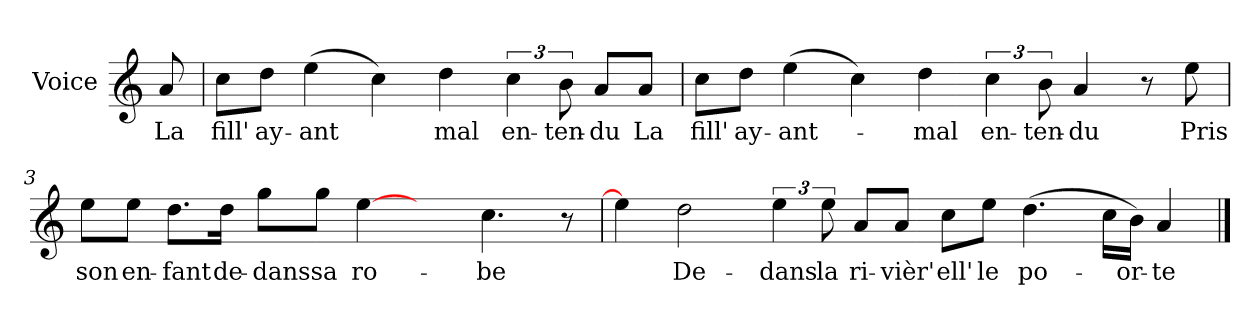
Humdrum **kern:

**kern	**text
*part1	*part1
*staff1	*staff1
*I"Voice	*
*I'V	*
*clefG2	*
*k[]	*
*C:	*
=	=
8a/	La
=1	=1
8cc\L	fill'
8dd\J	ay-
(>4ee\	-ant
4cc\)	.
4dd\	mal
6cc\	en-
12b\	-ten-
8a/L	-du
8a/J	La
=2	=2
8cc\L	fill'
8dd\J	ay-
(>4ee\	-ant-
4cc\)	.
4dd\	-mal
6cc\	en-
12b\	-ten-
4a/	-du
8r	.
8ee\	Pris
!!LO:LB:g=z
=3	=3
8ee\L	son
8ee\J	en-
8.dd\L	-fant
16dd\Jk	de-
8gg\L	-dans
8gg\J	sa
[4ee\	ro-
4ryy	.
4.cc\	-be
8r	.
=4	=4
4ee\]	.
2dd\	De-
6ee\	-dans
12ee\	la
8a/L	ri-
8a/J	-vièr'
8cc\L	ell'
8ee\J	le
(>4.dd\	po-
16cc\LL	.
16b\JJ)	-or-
4a/	-te
==	==
*-	*-
